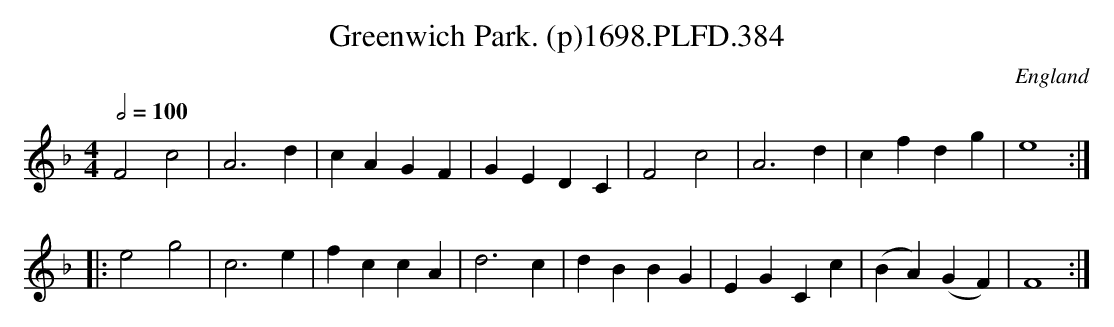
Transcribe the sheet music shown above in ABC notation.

X:1
T:Greenwich Park. (p)1698.PLFD.384
M:4/4
L:1/4
Q:1/2=100
O:England
K:F
F2c2|A3d|cAGF|GEDC|F2c2|A3d|cfdg|e4:|
|:e2g2|c3e|fccA|d3c|dBBG|EGCc|(BA)(GF)|F4:|
